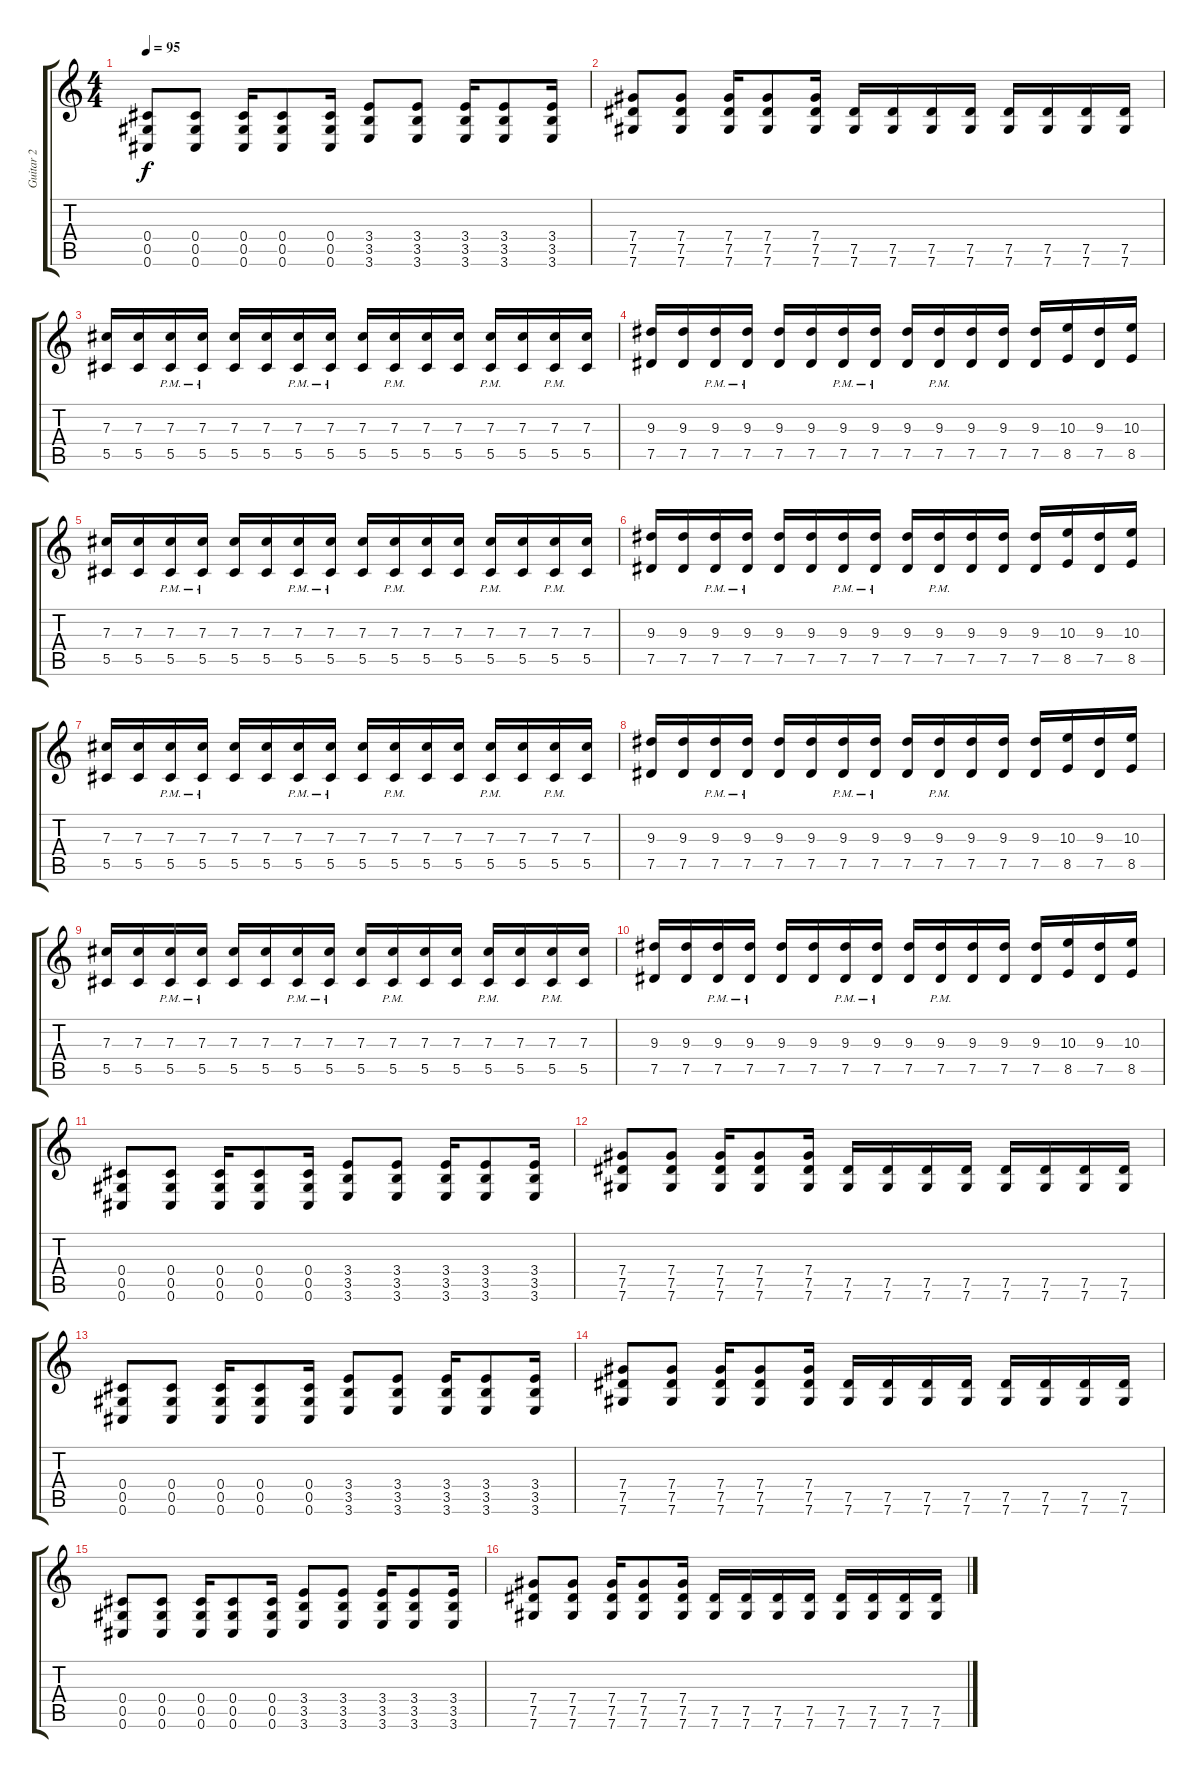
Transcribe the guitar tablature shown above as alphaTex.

\track ("Guitar 2" "Guitar 2") {instrument distortionguitar}
\staff {score tabs}
\tuning (Eb4 Bb3 Gb3 Db3 Ab2 Db2) {hide}
\ts (4 4)
\tempo 95
\clef g2
\ks c
(0.4 0.5 0.6).8{dy f} (0.4 0.5 0.6).8 (0.4 0.5 0.6).16 (0.4 0.5 0.6).8 (0.4 0.5 0.6).16 (3.4 3.5 3.6).8 (3.4 3.5 3.6).8 (3.4 3.5 3.6).16 (3.4 3.5 3.6).8 (3.4 3.5 3.6).16 |
(7.4 7.5 7.6).8 (7.4 7.5 7.6).8 (7.4 7.5 7.6).16 (7.4 7.5 7.6).8 (7.4 7.5 7.6).16 (7.5 7.6).16 (7.5 7.6).16 (7.5 7.6).16 (7.5 7.6).16 (7.5 7.6).16 (7.5 7.6).16 (7.5 7.6).16 (7.5 7.6).16 |
(7.3 5.5).16 (7.3 5.5).16 (7.3{pm} 5.5{pm}).16 (7.3{pm} 5.5{pm}).16 (7.3 5.5).16 (7.3 5.5).16 (7.3{pm} 5.5{pm}).16 (7.3{pm} 5.5{pm}).16 (7.3 5.5).16 (7.3{pm} 5.5{pm}).16 (7.3 5.5).16 (7.3 5.5).16 (7.3{pm} 5.5{pm}).16 (7.3 5.5).16 (7.3{pm} 5.5{pm}).16 (7.3 5.5).16 |
(9.3 7.5).16 (9.3 7.5).16 (9.3{pm} 7.5{pm}).16 (9.3{pm} 7.5{pm}).16 (9.3 7.5).16 (9.3 7.5).16 (9.3{pm} 7.5{pm}).16 (9.3{pm} 7.5{pm}).16 (9.3 7.5).16 (9.3{pm} 7.5{pm}).16 (9.3 7.5).16 (9.3 7.5).16 (9.3 7.5).16 (10.3 8.5).16 (9.3 7.5).16 (10.3 8.5).16 |
(7.3 5.5).16 (7.3 5.5).16 (7.3{pm} 5.5{pm}).16 (7.3{pm} 5.5{pm}).16 (7.3 5.5).16 (7.3 5.5).16 (7.3{pm} 5.5{pm}).16 (7.3{pm} 5.5{pm}).16 (7.3 5.5).16 (7.3{pm} 5.5{pm}).16 (7.3 5.5).16 (7.3 5.5).16 (7.3{pm} 5.5{pm}).16 (7.3 5.5).16 (7.3{pm} 5.5{pm}).16 (7.3 5.5).16 |
(9.3 7.5).16 (9.3 7.5).16 (9.3{pm} 7.5{pm}).16 (9.3{pm} 7.5{pm}).16 (9.3 7.5).16 (9.3 7.5).16 (9.3{pm} 7.5{pm}).16 (9.3{pm} 7.5{pm}).16 (9.3 7.5).16 (9.3{pm} 7.5{pm}).16 (9.3 7.5).16 (9.3 7.5).16 (9.3 7.5).16 (10.3 8.5).16 (9.3 7.5).16 (10.3 8.5).16 |
(7.3 5.5).16 (7.3 5.5).16 (7.3{pm} 5.5{pm}).16 (7.3{pm} 5.5{pm}).16 (7.3 5.5).16 (7.3 5.5).16 (7.3{pm} 5.5{pm}).16 (7.3{pm} 5.5{pm}).16 (7.3 5.5).16 (7.3{pm} 5.5{pm}).16 (7.3 5.5).16 (7.3 5.5).16 (7.3{pm} 5.5{pm}).16 (7.3 5.5).16 (7.3{pm} 5.5{pm}).16 (7.3 5.5).16 |
(9.3 7.5).16 (9.3 7.5).16 (9.3{pm} 7.5{pm}).16 (9.3{pm} 7.5{pm}).16 (9.3 7.5).16 (9.3 7.5).16 (9.3{pm} 7.5{pm}).16 (9.3{pm} 7.5{pm}).16 (9.3 7.5).16 (9.3{pm} 7.5{pm}).16 (9.3 7.5).16 (9.3 7.5).16 (9.3 7.5).16 (10.3 8.5).16 (9.3 7.5).16 (10.3 8.5).16 |
(7.3 5.5).16 (7.3 5.5).16 (7.3{pm} 5.5{pm}).16 (7.3{pm} 5.5{pm}).16 (7.3 5.5).16 (7.3 5.5).16 (7.3{pm} 5.5{pm}).16 (7.3{pm} 5.5{pm}).16 (7.3 5.5).16 (7.3{pm} 5.5{pm}).16 (7.3 5.5).16 (7.3 5.5).16 (7.3{pm} 5.5{pm}).16 (7.3 5.5).16 (7.3{pm} 5.5{pm}).16 (7.3 5.5).16 |
(9.3 7.5).16 (9.3 7.5).16 (9.3{pm} 7.5{pm}).16 (9.3{pm} 7.5{pm}).16 (9.3 7.5).16 (9.3 7.5).16 (9.3{pm} 7.5{pm}).16 (9.3{pm} 7.5{pm}).16 (9.3 7.5).16 (9.3{pm} 7.5{pm}).16 (9.3 7.5).16 (9.3 7.5).16 (9.3 7.5).16 (10.3 8.5).16 (9.3 7.5).16 (10.3 8.5).16 |
(0.4 0.5 0.6).8 (0.4 0.5 0.6).8 (0.4 0.5 0.6).16 (0.4 0.5 0.6).8 (0.4 0.5 0.6).16 (3.4 3.5 3.6).8 (3.4 3.5 3.6).8 (3.4 3.5 3.6).16 (3.4 3.5 3.6).8 (3.4 3.5 3.6).16 |
(7.4 7.5 7.6).8 (7.4 7.5 7.6).8 (7.4 7.5 7.6).16 (7.4 7.5 7.6).8 (7.4 7.5 7.6).16 (7.5 7.6).16 (7.5 7.6).16 (7.5 7.6).16 (7.5 7.6).16 (7.5 7.6).16 (7.5 7.6).16 (7.5 7.6).16 (7.5 7.6).16 |
(0.4 0.5 0.6).8 (0.4 0.5 0.6).8 (0.4 0.5 0.6).16 (0.4 0.5 0.6).8 (0.4 0.5 0.6).16 (3.4 3.5 3.6).8 (3.4 3.5 3.6).8 (3.4 3.5 3.6).16 (3.4 3.5 3.6).8 (3.4 3.5 3.6).16 |
(7.4 7.5 7.6).8 (7.4 7.5 7.6).8 (7.4 7.5 7.6).16 (7.4 7.5 7.6).8 (7.4 7.5 7.6).16 (7.5 7.6).16 (7.5 7.6).16 (7.5 7.6).16 (7.5 7.6).16 (7.5 7.6).16 (7.5 7.6).16 (7.5 7.6).16 (7.5 7.6).16 |
(0.4 0.5 0.6).8 (0.4 0.5 0.6).8 (0.4 0.5 0.6).16 (0.4 0.5 0.6).8 (0.4 0.5 0.6).16 (3.4 3.5 3.6).8 (3.4 3.5 3.6).8 (3.4 3.5 3.6).16 (3.4 3.5 3.6).8 (3.4 3.5 3.6).16 |
(7.4 7.5 7.6).8 (7.4 7.5 7.6).8 (7.4 7.5 7.6).16 (7.4 7.5 7.6).8 (7.4 7.5 7.6).16 (7.5 7.6).16 (7.5 7.6).16 (7.5 7.6).16 (7.5 7.6).16 (7.5 7.6).16 (7.5 7.6).16 (7.5 7.6).16 (7.5 7.6).16
